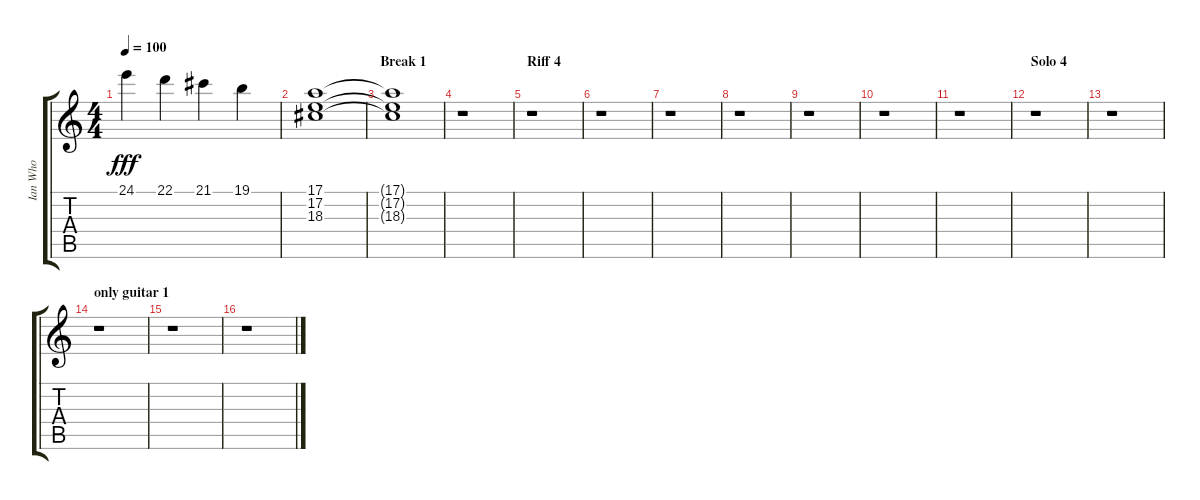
\track ("Ian Who" "Ian Who") {instrument acousticgrandpiano}
\staff {score tabs}
\tuning (E4 B3 G3 D3 A2 E2) {hide}
\ts (4 4)
\tempo 100
\clef g2
\ks c
24.1.4{dy fff} 22.1.4 21.1.4 19.1.4 |
(17.1 17.2 18.3).1 |
\section ("" "Break 1")
(17.1{t} 17.2{t} 18.3{t}).1 |
r.1 |
\section ("" "Riff 4")
r.1 |
r.1 |
r.1 |
r.1 |
r.1 |
r.1 |
r.1 |
\section ("" "Solo 4")
r.1 |
r.1 |
\section ("" "only guitar 1")
r.1 |
r.1 |
r.1
